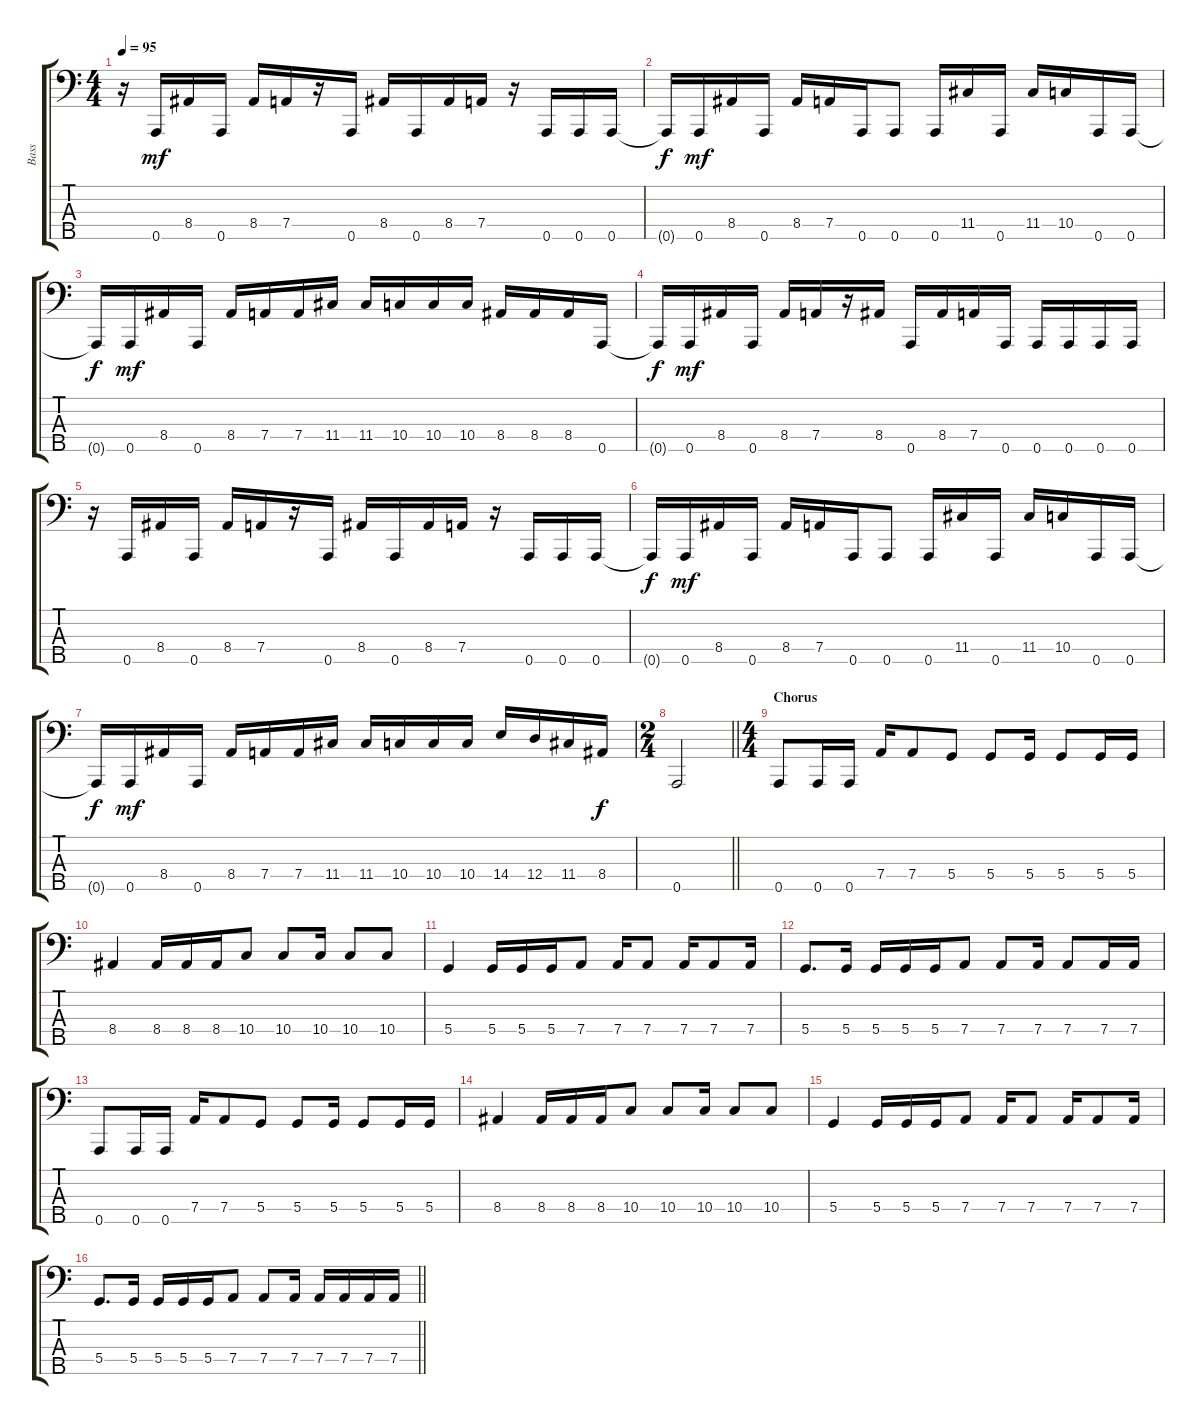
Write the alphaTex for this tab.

\track ("Bass" "Bass") {instrument electricbasspick}
\staff {score tabs}
\tuning (F2 C2 G1 D1 A0) {hide}
\ts (4 4)
\tempo 95
\clef f4
\ks c
r.16{dy mf} 0.5.16 8.4.16 0.5.16 8.4.16 7.4.16 r.16 0.5.16 8.4.16 0.5.16 8.4.16 7.4.16 r.16 0.5.16 0.5.16 0.5.16 |
0.5{t}.16{dy f} 0.5.16{dy mf} 8.4.16 0.5.16 8.4.16 7.4.16 0.5.16 0.5.8 0.5.16 11.4.16 0.5.16 11.4.16 10.4.16 0.5.16 0.5.16 |
0.5{t}.16{dy f} 0.5.16{dy mf} 8.4.16 0.5.16 8.4.16 7.4.16 7.4.16 11.4.16 11.4.16 10.4.16 10.4.16 10.4.16 8.4.16 8.4.16 8.4.16 0.5.16 |
0.5{t}.16{dy f} 0.5.16{dy mf} 8.4.16 0.5.16 8.4.16 7.4.16 r.16 8.4.16 0.5.16 8.4.16 7.4.16 0.5.16 0.5.16 0.5.16 0.5.16 0.5.16 |
r.16 0.5.16 8.4.16 0.5.16 8.4.16 7.4.16 r.16 0.5.16 8.4.16 0.5.16 8.4.16 7.4.16 r.16 0.5.16 0.5.16 0.5.16 |
0.5{t}.16{dy f} 0.5.16{dy mf} 8.4.16 0.5.16 8.4.16 7.4.16 0.5.16 0.5.8 0.5.16 11.4.16 0.5.16 11.4.16 10.4.16 0.5.16 0.5.16 |
0.5{t}.16{dy f} 0.5.16{dy mf} 8.4.16 0.5.16 8.4.16 7.4.16 7.4.16 11.4.16 11.4.16 10.4.16 10.4.16 10.4.16 14.4.16 12.4.16 11.4.16 8.4.16{dy f} |
\ts (2 4)
\barLineRight lightlight
0.5.2 |
\ts (4 4)
\section ("" "Chorus")
0.5.8 0.5.16 0.5.16 7.4.16 7.4.8 5.4.8 5.4.8 5.4.16 5.4.8 5.4.16 5.4.16 |
8.4.4 8.4.16 8.4.16 8.4.16 10.4.8 10.4.8 10.4.16 10.4.8 10.4.8 |
5.4.4 5.4.16 5.4.16 5.4.16 7.4.8 7.4.16 7.4.8 7.4.16 7.4.8 7.4.16 |
5.4.8{d} 5.4.16 5.4.16 5.4.16 5.4.16 7.4.8 7.4.8 7.4.16 7.4.8 7.4.16 7.4.16 |
0.5.8 0.5.16 0.5.16 7.4.16 7.4.8 5.4.8 5.4.8 5.4.16 5.4.8 5.4.16 5.4.16 |
8.4.4 8.4.16 8.4.16 8.4.16 10.4.8 10.4.8 10.4.16 10.4.8 10.4.8 |
5.4.4 5.4.16 5.4.16 5.4.16 7.4.8 7.4.16 7.4.8 7.4.16 7.4.8 7.4.16 |
\barLineRight lightlight
5.4.8{d} 5.4.16 5.4.16 5.4.16 5.4.16 7.4.8 7.4.8 7.4.16 7.4.16 7.4.16 7.4.16 7.4.16
